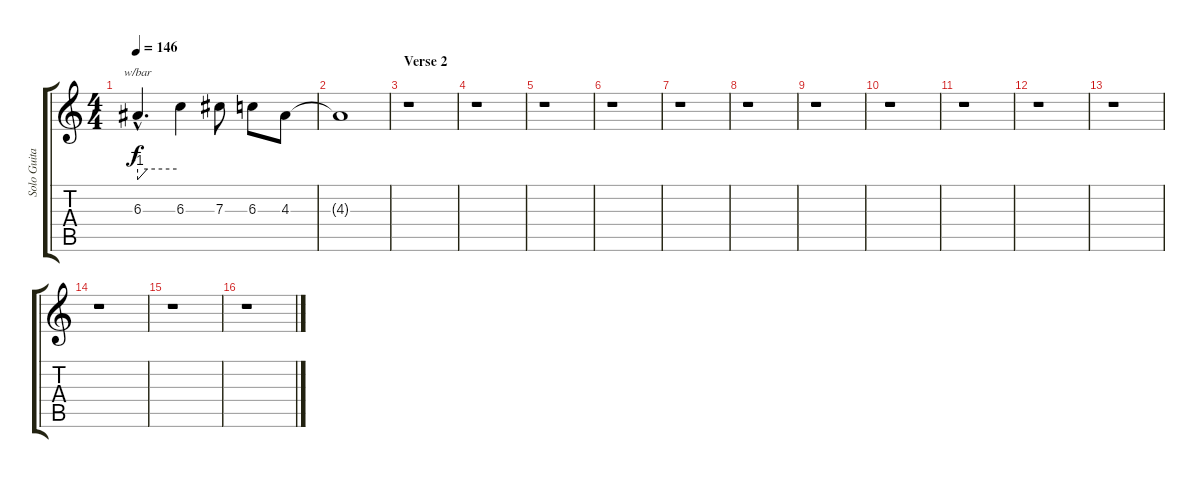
\track ("Solo Guitar" "Solo Guita") {instrument distortionguitar}
\staff {score tabs}
\tuning (Eb4 Bb3 Gb3 Db3 Ab2 Eb2) {hide}
\ts (4 4)
\tempo 146
\clef g2
\ks c
6.3{hac}.4{d tbe (custom default 0 -4 15 0 60 0) dy f} 6.3.4 7.3.8 6.3.8 4.3.8 |
4.3{t}.1 |
\section ("" "Verse 2")
r.1 |
r.1 |
r.1 |
r.1 |
r.1 |
r.1 |
r.1 |
r.1 |
r.1 |
r.1 |
r.1 |
r.1 |
r.1 |
r.1
